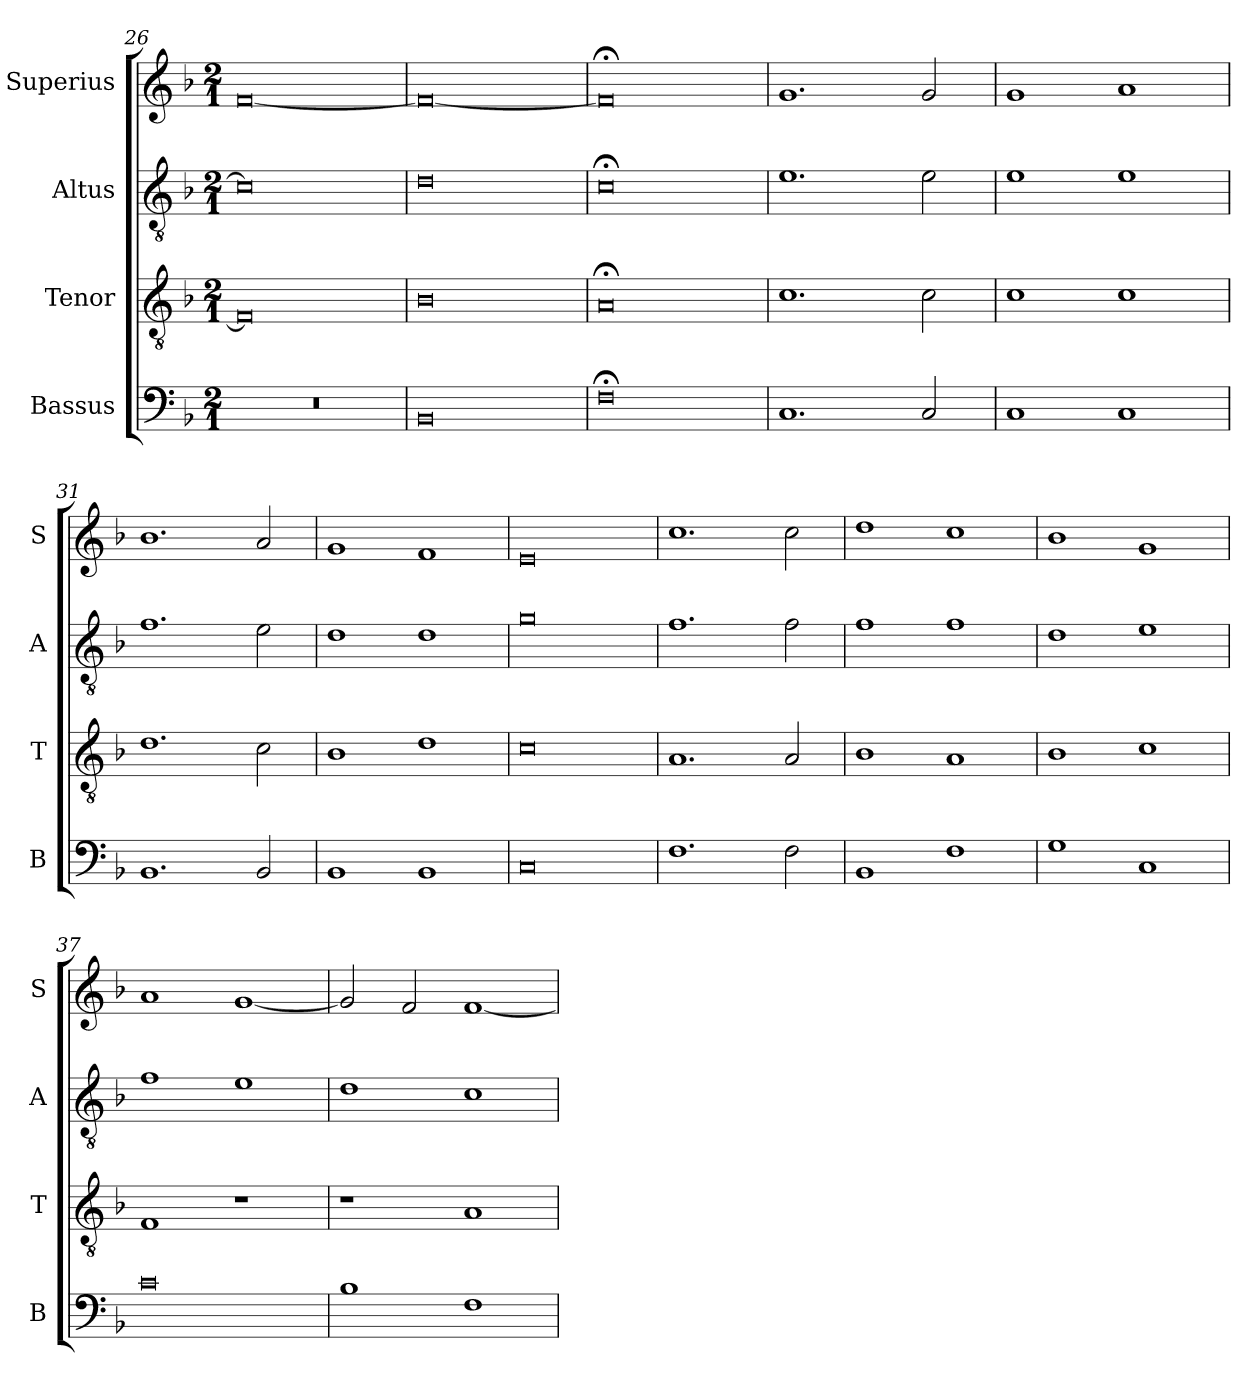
**kern	**kern	**kern	**kern
*part4	*part3	*part2	*part1
*staff4	*staff3	*staff2	*staff1
*I"Bassus	*I"Tenor	*I"Altus	*I"Superius
*I'B	*I'T	*I'A	*I'S
*clefF4	*clefGv2	*clefGv2	*clefG2
*k[b-]	*k[b-]	*k[b-]	*k[b-]
*F:	*F:	*F:	*F:
*M2/1	*M2/1	*M2/1	*M2/1
=26	=26	=26	=26
0r	0F]	0c]	[0f
=27	=27	=27	=27
0BB-	0B-	0d	0f_
=28	=28	=28	=28
0F;<	0A;<	0c;<	0f;<]
=29	=29	=29	=29
1.C	1.c	1.e	1.g
2C	2c	2e	2g
=30	=30	=30	=30
1C	1c	1e	1g
1C	1c	1e	1a
=31	=31	=31	=31
1.BB-	1.d	1.f	1.b-
2BB-	2c	2e	2a
=32	=32	=32	=32
1BB-	1B-	1d	1g
1BB-	1d	1d	1f
=33	=33	=33	=33
0C	0c	0g	0e
=34	=34	=34	=34
1.F	1.A	1.f	1.cc
2F	2A	2f	2cc
=35	=35	=35	=35
1BB-	1B-	1f	1dd
1F	1A	1f	1cc
=36	=36	=36	=36
1G	1B-	1d	1b-
1C	1c	1e	1g
=37	=37	=37	=37
0c	1F	1f	1a
.	1r	1e	[1g
=38	=38	=38	=38
1B-	1r	1d	2g]
.	.	.	2f
1F	1A	1c	[1f
=	=	=	=
*-	*-	*-	*-
